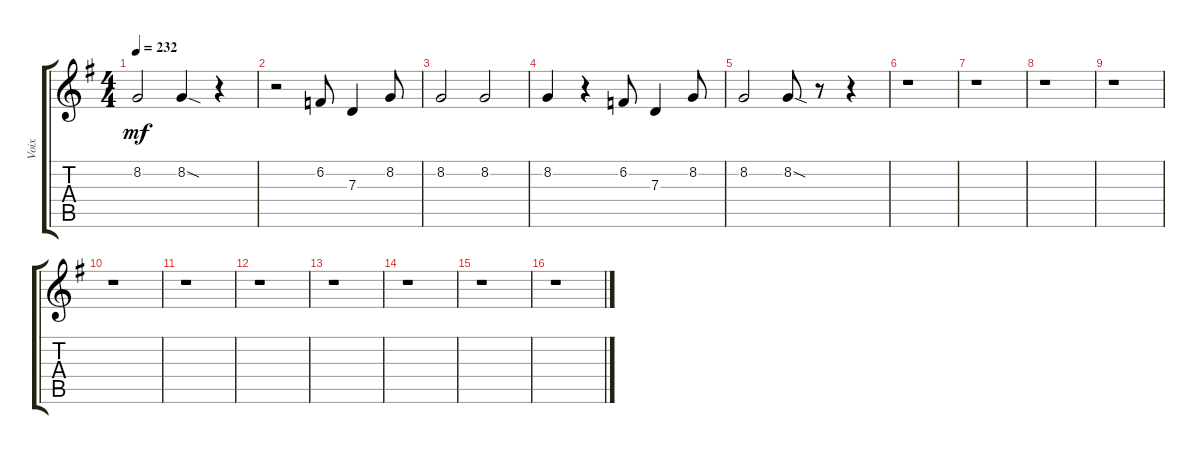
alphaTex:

\track ("Voix" "Voix") {instrument accordion}
\staff {score tabs}
\tuning (E4 B3 G3 D3 A2 E2) {hide}
\ts (4 4)
\tempo 232
\clef g2
\ks g
8.2.2{dy mf} 8.2{sod}.4 r.4 |
r.2 6.2.8 7.3.4 8.2.8 |
8.2.2 8.2.2 |
8.2.4 r.4 6.2.8 7.3.4 8.2.8 |
8.2.2 8.2{sod}.8 r.8 r.4 |
r.1 |
r.1 |
r.1 |
r.1 |
r.1 |
r.1 |
r.1 |
r.1 |
r.1 |
r.1 |
r.1
